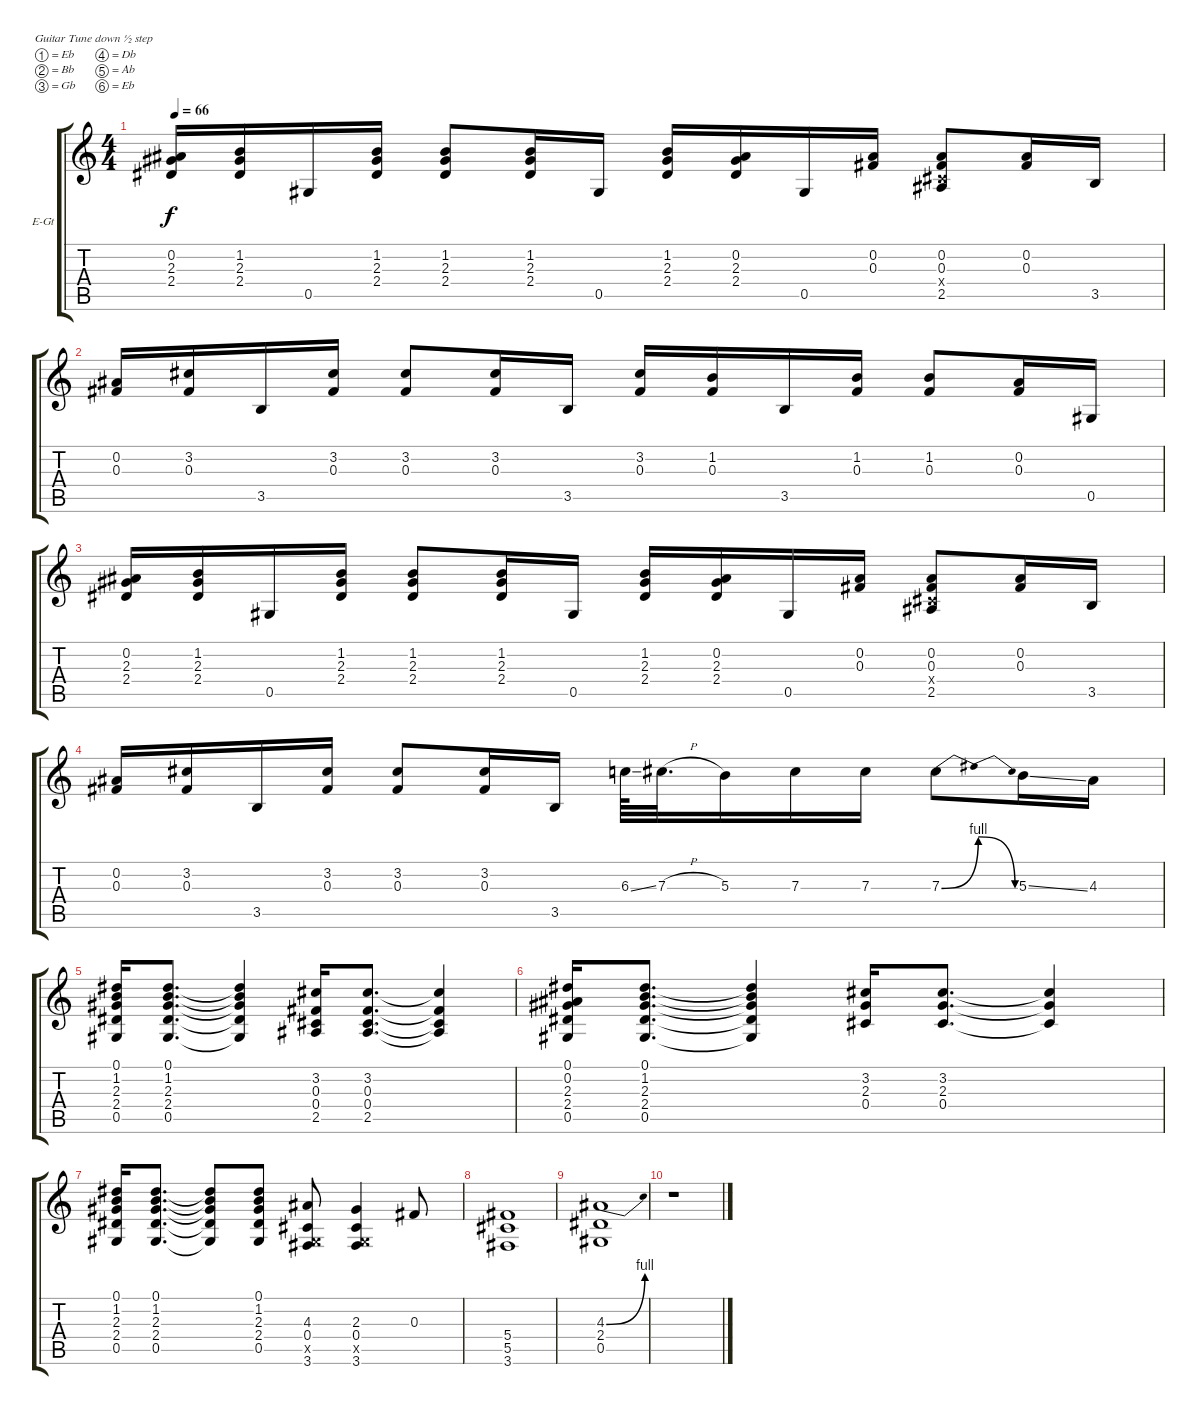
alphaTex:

\bracketExtendMode groupsimilarinstruments
\firstSystemTrackNameOrientation horizontal
\otherSystemsTrackNameOrientation horizontal
\track ("Rhythm Guitar (Jaymz)" "E-Gt") {instrument overdrivenguitar}
\staff {score tabs}
\tuning (Eb4 Bb3 Gb3 Db3 Ab2 Eb2)
\ts (4 4)
\tempo 66
\clef g2
\ks c
(0.2 2.3 2.4).16{dy f} (1.2 2.3 2.4).16 0.5.16 (1.2 2.3 2.4).16 (1.2 2.3 2.4).8 (1.2 2.3 2.4).16 0.5.16 (1.2 2.3 2.4).16 (0.2 2.3 2.4).16 0.5.16 (0.2 0.3).16 (0.2 0.3 0.4{x} 2.5).8 (0.2 0.3).16 3.5.16 |
(0.2 0.3).16 (3.2 0.3).16 3.5.16 (3.2 0.3).16 (3.2 0.3).8 (3.2 0.3).16 3.5.16 (3.2 0.3).16 (1.2 0.3).16 3.5.16 (1.2 0.3).16 (1.2 0.3).8 (0.2 0.3).16 0.5.16 |
(0.2 2.3 2.4).16 (1.2 2.3 2.4).16 0.5.16 (1.2 2.3 2.4).16 (1.2 2.3 2.4).8 (1.2 2.3 2.4).16 0.5.16 (1.2 2.3 2.4).16 (0.2 2.3 2.4).16 0.5.16 (0.2 0.3).16 (0.2 0.3 0.4{x} 2.5).8 (0.2 0.3).16 3.5.16 |
(0.2 0.3).16 (3.2 0.3).16 3.5.16 (3.2 0.3).16 (3.2 0.3).8 (3.2 0.3).16 3.5.16 6.3{ss}.64 7.3{h}.32{d} 5.3.16 7.3.16 7.3.16 7.3{be (bendrelease 0 0 30 4 30 4 60 0)}.8 5.3{ss}.16 4.3.16 |
(0.1 1.2 2.3 2.4 0.5).16 (0.1 1.2 2.3 2.4 0.5).8{d} (0.1{t} 1.2{t} 2.3{t} 2.4{t} 0.5{t}).4 (3.2 0.3 0.4 2.5).16 (3.2 0.3 0.4 2.5).8{d} (3.2{t} 0.3{t} 0.4{t} 2.5{t}).4 |
(0.1 0.2 2.3 2.4 0.5).16 (0.1 1.2 2.3 2.4 0.5).8{d} (0.1{t} 1.2{t} 2.3{t} 2.4{t} 0.5{t}).4 (3.2 2.3 0.4).16 (3.2 2.3 0.4).8{d} (3.2{t} 2.3{t} 0.4{t}).4 |
(0.1 1.2 2.3 2.4 0.5).16 (0.1 1.2 2.3 2.4 0.5).8{d} (0.1{t} 1.2{t} 2.3{t} 2.4{t} 0.5{t}).8 (0.1 1.2 2.3 2.4 0.5).8 (4.3 0.4 0.5{x} 3.6).8 (2.3 0.4 0.5{x} 3.6).4 0.3.8 |
(5.4 5.5 3.6).1 |
(4.3{be (bend 0 0 60 4)} 2.4 0.5).1 |
r.1
